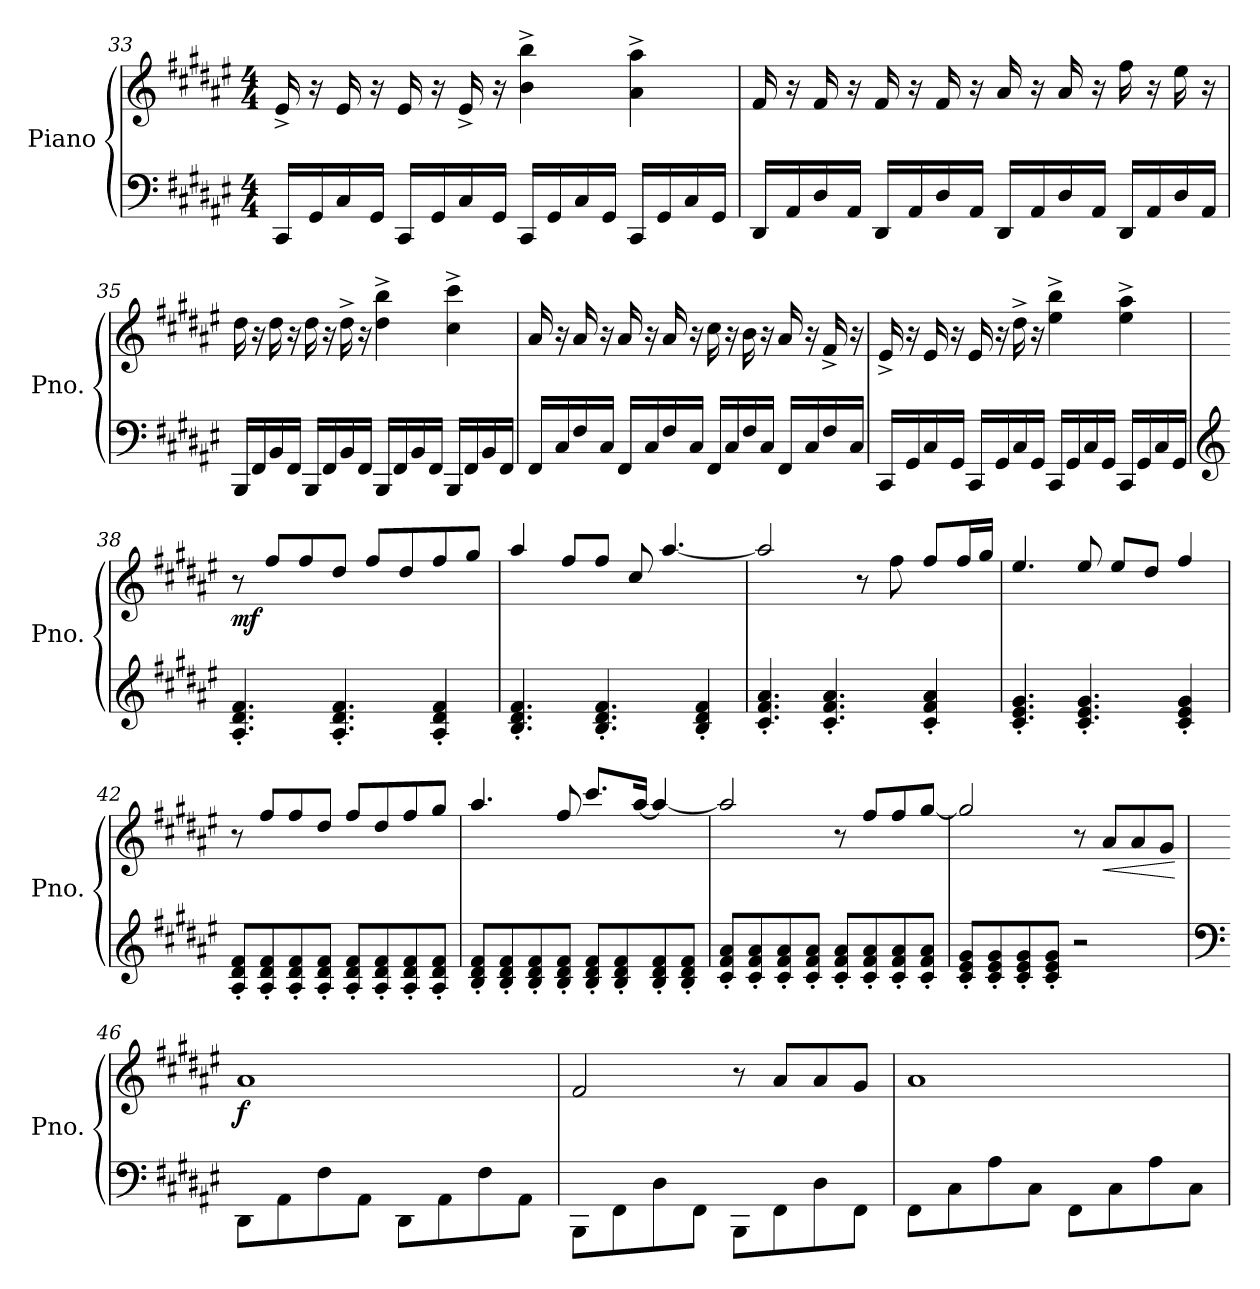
**kern	**kern	**dynam
*part1	*part1	*part1
*staff2	*staff1	*staff1/2
*I"Piano	*	*
*I'Pno.	*	*
*clefF4	*clefG2	*
*k[f#c#g#d#a#e#]	*k[f#c#g#d#a#e#]	*
*M4/4	*M4/4	*
=33	=33	=33
16CC#/LL	16e#^/	.
16GG#/	16r	.
16C#/	16e#/	.
16GG#/JJ	16r	.
16CC#/LL	16e#/	.
16GG#/	16r	.
16C#/	16e#^/	.
16GG#/JJ	16r	.
16CC#/LL	4b\^ 4bb\^	.
16GG#/	.	.
16C#/	.	.
16GG#/JJ	.	.
16CC#/LL	4a#\^ 4aa#\^	.
16GG#/	.	.
16C#/	.	.
16GG#/JJ	.	.
!!LO:LB:g=z
=34	=34	=34
16DD#/LL	16f#/	.
16AA#/	16r	.
16D#/	16f#/	.
16AA#/JJ	16r	.
16DD#/LL	16f#/	.
16AA#/	16r	.
16D#/	16f#/	.
16AA#/JJ	16r	.
16DD#/LL	16a#/	.
16AA#/	16r	.
16D#/	16a#/	.
16AA#/JJ	16r	.
16DD#/LL	16ff#\	.
16AA#/	16r	.
16D#/	16ee#\	.
16AA#/JJ	16r	.
=35	=35	=35
16BBB/LL	16dd#\	.
16FF#/	16r	.
16BB/	16dd#\	.
16FF#/JJ	16r	.
16BBB/LL	16dd#\	.
16FF#/	16r	.
16BB/	16dd#^\	.
16FF#/JJ	16r	.
16BBB/LL	4dd#\^ 4bb\^	.
16FF#/	.	.
16BB/	.	.
16FF#/JJ	.	.
16BBB/LL	4cc#\^ 4ccc#\^	.
16FF#/	.	.
16BB/	.	.
16FF#/JJ	.	.
=36	=36	=36
16FF#/LL	16a#/	.
16C#/	16r	.
16F#/	16a#/	.
16C#/JJ	16r	.
16FF#/LL	16a#/	.
16C#/	16r	.
16F#/	16a#/	.
16C#/JJ	16r	.
16FF#/LL	16cc#\	.
16C#/	16r	.
16F#/	16b\	.
16C#/JJ	16r	.
16FF#/LL	16a#/	.
16C#/	16r	.
16F#/	16f#^/	.
16C#/JJ	16r	.
!!LO:LB:g=z
=37	=37	=37
16CC#/LL	16e#^/	.
16GG#/	16r	.
16C#/	16e#/	.
16GG#/JJ	16r	.
16CC#/LL	16e#/	.
16GG#/	16r	.
16C#/	16dd#^\	.
16GG#/JJ	16r	.
16CC#/LL	4ee#\^ 4bb\^	.
16GG#/	.	.
16C#/	.	.
16GG#/JJ	.	.
16CC#/LL	4ee#\^ 4aa#\^	.
16GG#/	.	.
16C#/	.	.
16GG#/JJ	.	.
=38	=38	=38
*clefG2	*	*
!	!	!LO:DY:b
4.A#/' 4.d#/' 4.f#/'	8r	mf
.	8ff#/L	.
.	8ff#/	.
4.A#/' 4.d#/' 4.f#/'	8dd#/J	.
.	8ff#/L	.
.	8dd#/	.
4A#/' 4d#/' 4f#/'	8ff#/	.
.	8gg#/J	.
=39	=39	=39
4.B/' 4.d#/' 4.f#/'	4aa#/	.
.	8ff#/L	.
4.B/' 4.d#/' 4.f#/'	8ff#/J	.
.	8cc#/	.
.	[4.aa#/	.
4B/' 4d#/' 4f#/'	.	.
=40	=40	=40
4.c#/' 4.f#/' 4.a#/'	2aa#/]	.
4.c#/' 4.f#/' 4.a#/'	.	.
.	8r	.
.	8ff#\	.
4c#/' 4f#/' 4a#/'	8ff#/L	.
.	16ff#/L	.
.	16gg#/JJ	.
=41	=41	=41
4.c#/' 4.e#/' 4.g#/'	4.ee#/	.
4.c#/' 4.e#/' 4.g#/'	8ee#/	.
.	8ee#/L	.
.	8dd#/J	.
4c#/' 4e#/' 4g#/'	4ff#/	.
!!LO:LB:g=z
=42	=42	=42
8A#/' 8d#/' 8f#/'L	8r	.
8A#/' 8d#/' 8f#/'	8ff#/L	.
8A#/' 8d#/' 8f#/'	8ff#/	.
8A#/' 8d#/' 8f#/'J	8dd#/J	.
8A#/' 8d#/' 8f#/'L	8ff#/L	.
8A#/' 8d#/' 8f#/'	8dd#/	.
8A#/' 8d#/' 8f#/'	8ff#/	.
8A#/' 8d#/' 8f#/'J	8gg#/J	.
=43	=43	=43
8B/' 8d#/' 8f#/'L	4.aa#/	.
8B/' 8d#/' 8f#/'	.	.
8B/' 8d#/' 8f#/'	.	.
8B/' 8d#/' 8f#/'J	8ff#/	.
8B/' 8d#/' 8f#/'L	8.ccc#/L	.
8B/' 8d#/' 8f#/'	.	.
.	[16aa#/Jk	.
8B/' 8d#/' 8f#/'	4aa#/_	.
8B/' 8d#/' 8f#/'J	.	.
=44	=44	=44
8c#/' 8f#/' 8a#/'L	2aa#/]	.
8c#/' 8f#/' 8a#/'	.	.
8c#/' 8f#/' 8a#/'	.	.
8c#/' 8f#/' 8a#/'J	.	.
8c#/' 8f#/' 8a#/'L	8r	.
8c#/' 8f#/' 8a#/'	8ff#/L	.
8c#/' 8f#/' 8a#/'	8ff#/	.
8c#/' 8f#/' 8a#/'J	[8gg#/J	.
=45	=45	=45
8c#/' 8e#/' 8g#/'L	2gg#/]	.
8c#/' 8e#/' 8g#/'	.	.
8c#/' 8e#/' 8g#/'	.	.
8c#/' 8e#/' 8g#/'J	.	.
2r	8r	.
!	!	!LO:HP:b
.	8a#/L	<
.	8a#/	.
.	8g#/J	.
.	.	[
=46	=46	=46
*clefF4	*	*
!	!	!LO:DY:b
8DD#\L	1a#	f
8AA#\	.	.
8F#\	.	.
8AA#\J	.	.
8DD#\L	.	.
8AA#\	.	.
8F#\	.	.
8AA#\J	.	.
!!LO:LB:g=z
=47	=47	=47
8BBB\L	2f#/	.
8FF#\	.	.
8D#\	.	.
8FF#\J	.	.
8BBB\L	8r	.
8FF#\	8a#/L	.
8D#\	8a#/	.
8FF#\J	8g#/J	.
=48	=48	=48
8FF#\L	1a#	.
8C#\	.	.
8A#\	.	.
8C#\J	.	.
8FF#\L	.	.
8C#\	.	.
8A#\	.	.
8C#\J	.	.
=	=	=
*-	*-	*-
